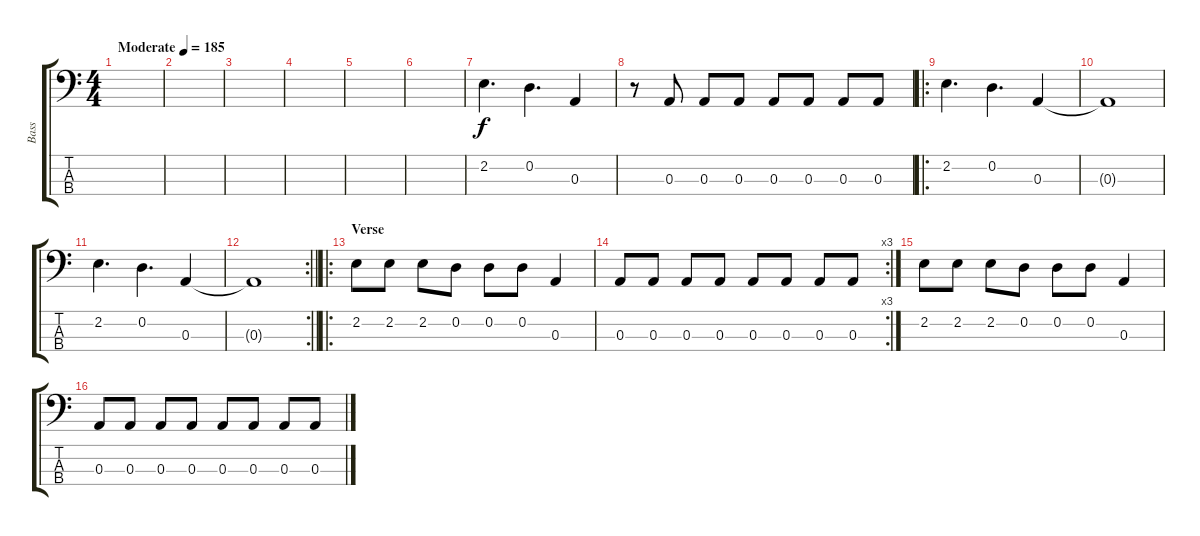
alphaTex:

\track ("Bass" "Bass") {instrument electricbassfinger}
\staff {score tabs}
\tuning (G2 D2 A1 E1) {hide}
\ts (4 4)
\tempo (185 "Moderate")
\clef f4
\ks c
|
|
|
|
|
|
2.2.4{d} 0.2.4{d} 0.3.4 |
r.8 0.3.8 0.3.8 0.3.8 0.3.8 0.3.8 0.3.8 0.3.8 |
\ro
2.2.4{d} 0.2.4{d} 0.3.4 |
0.3{t}.1 |
2.2.4{d} 0.2.4{d} 0.3.4 |
\rc 2
\barLineRight lightlight
0.3{t}.1 |
\ro
\section ("" "Verse")
2.2.8 2.2.8 2.2.8 0.2.8 0.2.8 0.2.8 0.3.4 |
\rc 3
0.3.8 0.3.8 0.3.8 0.3.8 0.3.8 0.3.8 0.3.8 0.3.8 |
2.2.8 2.2.8 2.2.8 0.2.8 0.2.8 0.2.8 0.3.4 |
0.3.8 0.3.8 0.3.8 0.3.8 0.3.8 0.3.8 0.3.8 0.3.8
